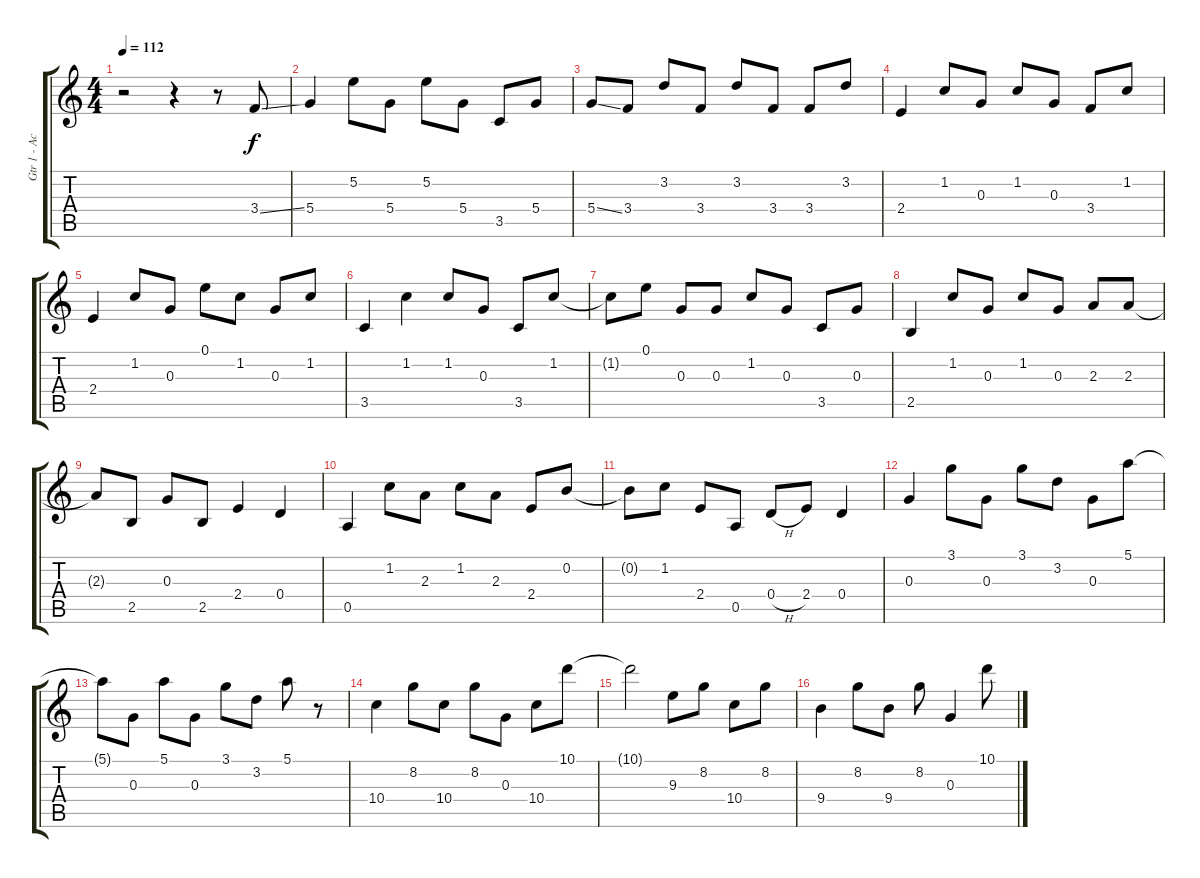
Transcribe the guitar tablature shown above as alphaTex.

\track ("Gtr 1 - Acoustic" "Gtr 1 - Ac") {instrument acousticguitarsteel}
\staff {score tabs}
\tuning (E4 B3 G3 D3 A2 E2) {hide}
\ts (4 4)
\tempo 112
\clef g2
\ks c
r.2{dy f instrument acousticguitarsteel} r.4 r.8 3.4{ss}.8 |
5.4.4 5.2.8 5.4.8 5.2.8 5.4.8 3.5.8 5.4.8 |
5.4{ss}.8 3.4.8 3.2.8 3.4.8 3.2.8 3.4.8 3.4.8 3.2.8 |
2.4.4 1.2.8 0.3.8 1.2.8 0.3.8 3.4.8 1.2.8 |
2.4.4 1.2.8 0.3.8 0.1.8 1.2.8 0.3.8 1.2.8 |
3.5.4 1.2.4 1.2.8 0.3.8 3.5.8 1.2.8 |
1.2{t}.8 0.1.8 0.3.8 0.3.8 1.2.8 0.3.8 3.5.8 0.3.8 |
2.5.4 1.2.8 0.3.8 1.2.8 0.3.8 2.3.8 2.3.8 |
2.3{t}.8 2.5.8 0.3.8 2.5.8 2.4.4 0.4.4 |
0.5.4 1.2.8 2.3.8 1.2.8 2.3.8 2.4.8 0.2.8 |
0.2{t}.8 1.2.8 2.4.8 0.5.8 0.4{h}.8 2.4.8 0.4.4 |
0.3.4 3.1.8 0.3.8 3.1.8 3.2.8 0.3.8 5.1.8 |
5.1{t}.8 0.3.8 5.1.8 0.3.8 3.1.8 3.2.8 5.1.8 r.8 |
10.4.4 8.2.8 10.4.8 8.2.8 0.3.8 10.4.8 10.1.8 |
10.1{t}.2 9.3.8 8.2.8 10.4.8 8.2.8 |
9.4.4 8.2.8 9.4.8 8.2.8 0.3.4 10.1.8
